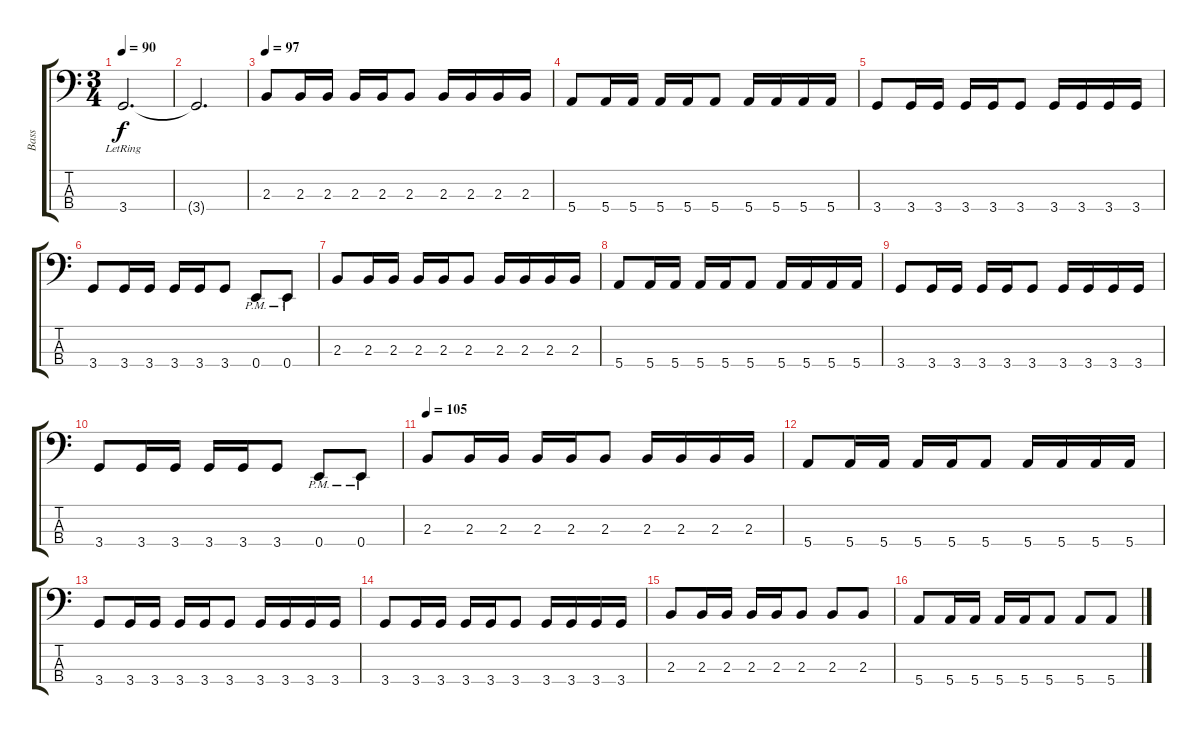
\track ("Bass" "Bass") {instrument electricbasspick}
\staff {score tabs}
\tuning (G2 D2 A1 E1) {hide}
\ts (3 4)
\tempo 90
\clef f4
\ks c
3.4{lr}.2{d dy f} |
3.4{t}.2{d} |
\tempo 97
2.3.8 2.3.16 2.3.16 2.3.16 2.3.16 2.3.8 2.3.16 2.3.16 2.3.16 2.3.16 |
5.4.8 5.4.16 5.4.16 5.4.16 5.4.16 5.4.8 5.4.16 5.4.16 5.4.16 5.4.16 |
3.4.8 3.4.16 3.4.16 3.4.16 3.4.16 3.4.8 3.4.16 3.4.16 3.4.16 3.4.16 |
3.4.8 3.4.16 3.4.16 3.4.16 3.4.16 3.4.8 0.4{pm}.8 0.4{pm}.8 |
2.3.8 2.3.16 2.3.16 2.3.16 2.3.16 2.3.8 2.3.16 2.3.16 2.3.16 2.3.16 |
5.4.8 5.4.16 5.4.16 5.4.16 5.4.16 5.4.8 5.4.16 5.4.16 5.4.16 5.4.16 |
3.4.8 3.4.16 3.4.16 3.4.16 3.4.16 3.4.8 3.4.16 3.4.16 3.4.16 3.4.16 |
3.4.8 3.4.16 3.4.16 3.4.16 3.4.16 3.4.8 0.4{pm}.8 0.4{pm}.8 |
\tempo 105
2.3.8 2.3.16 2.3.16 2.3.16 2.3.16 2.3.8 2.3.16 2.3.16 2.3.16 2.3.16 |
5.4.8 5.4.16 5.4.16 5.4.16 5.4.16 5.4.8 5.4.16 5.4.16 5.4.16 5.4.16 |
3.4.8 3.4.16 3.4.16 3.4.16 3.4.16 3.4.8 3.4.16 3.4.16 3.4.16 3.4.16 |
3.4.8 3.4.16 3.4.16 3.4.16 3.4.16 3.4.8 3.4.16 3.4.16 3.4.16 3.4.16 |
2.3.8 2.3.16 2.3.16 2.3.16 2.3.16 2.3.8 2.3.8 2.3.8 |
5.4.8 5.4.16 5.4.16 5.4.16 5.4.16 5.4.8 5.4.8 5.4.8
